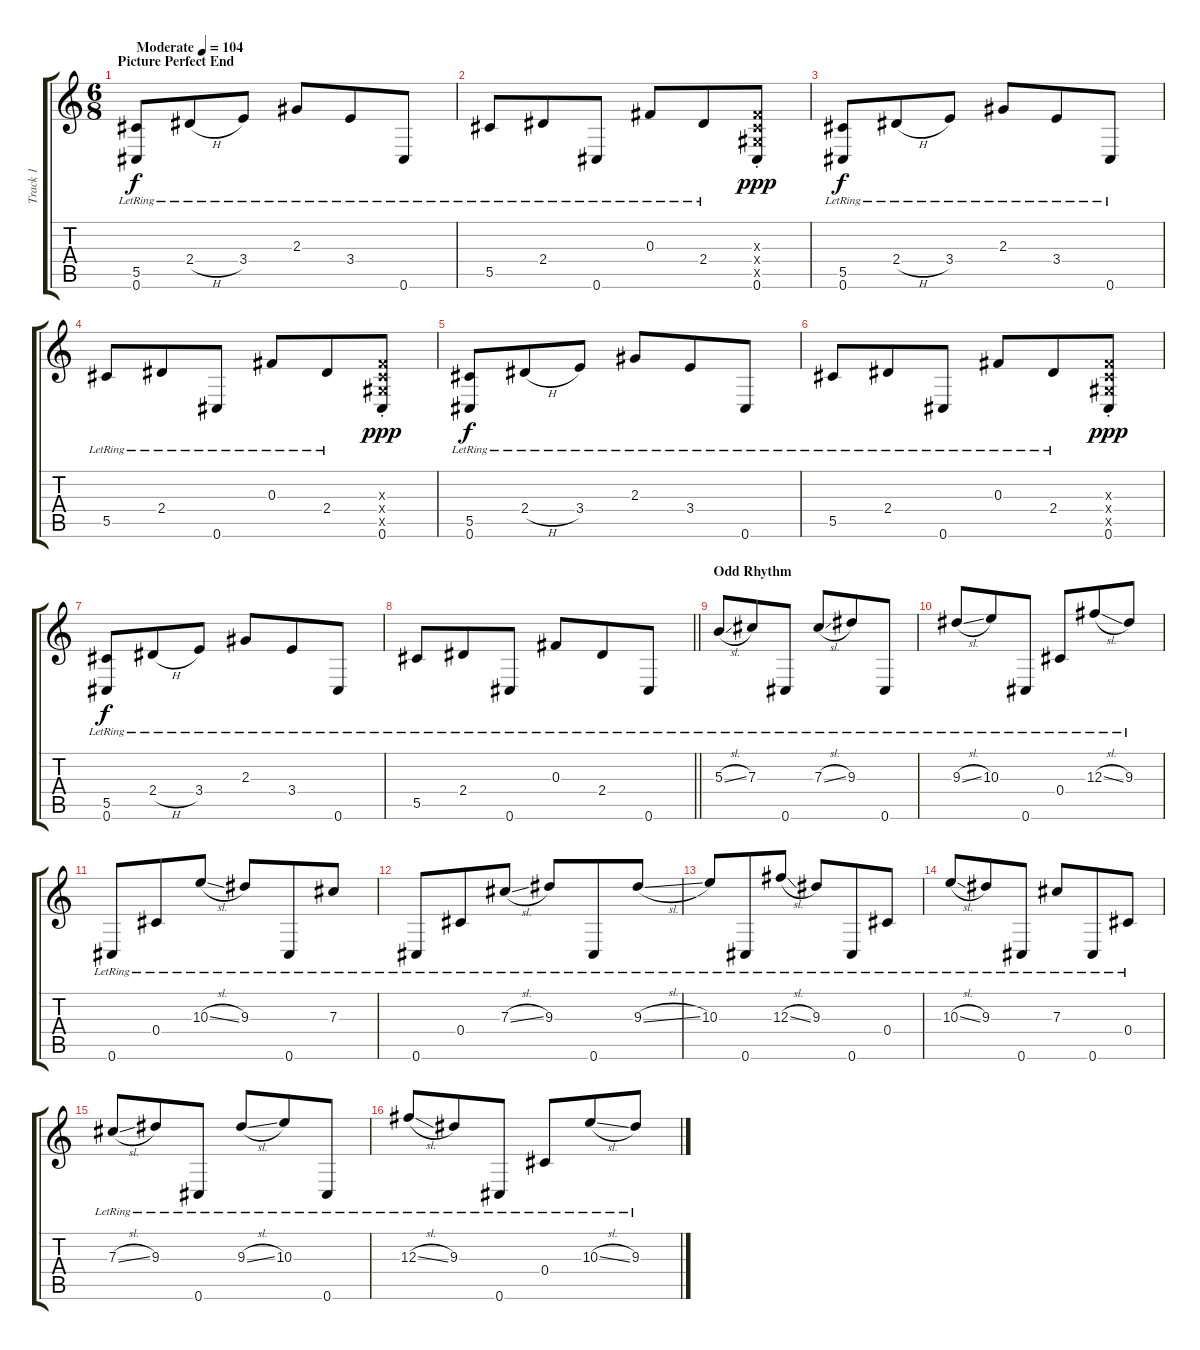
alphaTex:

\track ("Track 1" "Track 1") {instrument acousticguitarsteel}
\staff {score tabs}
\tuning (Eb4 Bb3 Gb3 Db3 Ab2 Db2) {hide}
\ts (6 8)
\section ("" "Picture Perfect End")
\tempo (104 "Moderate")
\clef g2
\ks c
(5.5{lr} 0.6{lr}).8{dy f instrument acousticguitarsteel} 2.4{h lr}.8 3.4{lr}.8 2.3{lr}.8 3.4{lr}.8 0.6{lr}.8 |
5.5{lr}.8 2.4{lr}.8 0.6{lr}.8 0.3{lr}.8 2.4{lr}.8 (0.3{x} 0.4{x} 0.5{x} 0.6{st}).8{dy ppp} |
(5.5{lr} 0.6{lr}).8{dy f} 2.4{h lr}.8 3.4{lr}.8 2.3{lr}.8 3.4{lr}.8 0.6{lr}.8 |
5.5{lr}.8 2.4{lr}.8 0.6{lr}.8 0.3{lr}.8 2.4{lr}.8 (0.3{x} 0.4{x} 0.5{x} 0.6{st}).8{dy ppp} |
(5.5{lr} 0.6{lr}).8{dy f} 2.4{h lr}.8 3.4{lr}.8 2.3{lr}.8 3.4{lr}.8 0.6{lr}.8 |
5.5{lr}.8 2.4{lr}.8 0.6{lr}.8 0.3{lr}.8 2.4{lr}.8 (0.3{x} 0.4{x} 0.5{x} 0.6{st}).8{dy ppp} |
(5.5{lr} 0.6{lr}).8{dy f} 2.4{h lr}.8 3.4{lr}.8 2.3{lr}.8 3.4{lr}.8 0.6{lr}.8 |
\barLineRight lightlight
5.5{lr}.8 2.4{lr}.8 0.6{lr}.8 0.3{lr}.8 2.4{lr}.8 0.6{lr}.8 |
\section ("" "Odd Rhythm")
5.3{sl lr}.8 7.3{lr}.8 0.6{lr}.8 7.3{sl lr}.8 9.3{lr}.8 0.6{lr}.8 |
9.3{sl lr}.8 10.3{lr}.8 0.6{lr}.8 0.4{lr}.8 12.3{sl lr}.8 9.3{lr}.8 |
0.6{lr}.8 0.4{lr}.8 10.3{sl lr}.8 9.3{lr}.8 0.6{lr}.8 7.3{lr}.8 |
0.6{lr}.8 0.4{lr}.8 7.3{sl lr}.8 9.3{lr}.8 0.6{lr}.8 9.3{sl lr}.8 |
10.3{lr}.8 0.6{lr}.8 12.3{sl lr}.8 9.3{lr}.8 0.6{lr}.8 0.4{lr}.8 |
10.3{sl lr}.8 9.3{lr}.8 0.6{lr}.8 7.3{lr}.8 0.6{lr}.8 0.4{lr}.8 |
7.3{sl lr}.8 9.3{lr}.8 0.6{lr}.8 9.3{sl lr}.8 10.3{lr}.8 0.6{lr}.8 |
12.3{sl lr}.8 9.3{lr}.8 0.6{lr}.8 0.4{lr}.8 10.3{sl lr}.8 9.3{lr}.8
